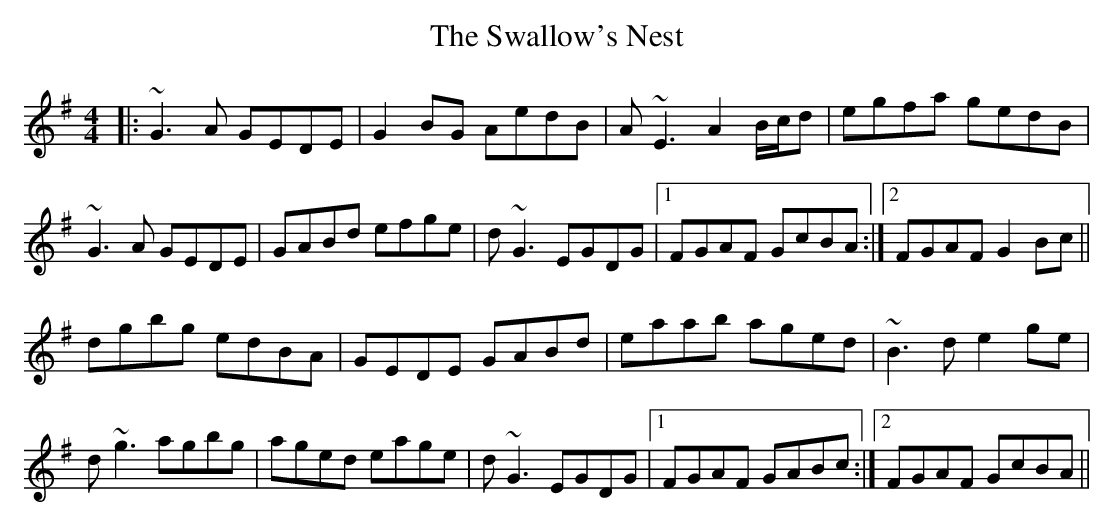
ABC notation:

X:1
T: The Swallow's Nest
M: 4/4
L: 1/8
K: Gmaj
|:~G3A GEDE|G2BG AedB|A~E3 A2 B/c/d|egfa gedB|
~G3A GEDE|GABd efge|d~G3 EGDG|1 FGAF GcBA:|2 FGAF G2 Bc||
dgbg edBA|GEDE GABd|eaab aged|~B3d e2 ge|
d~g3 agbg|aged eage|d~G3 EGDG|1 FGAF GABc:|2 FGAF GcBA||
